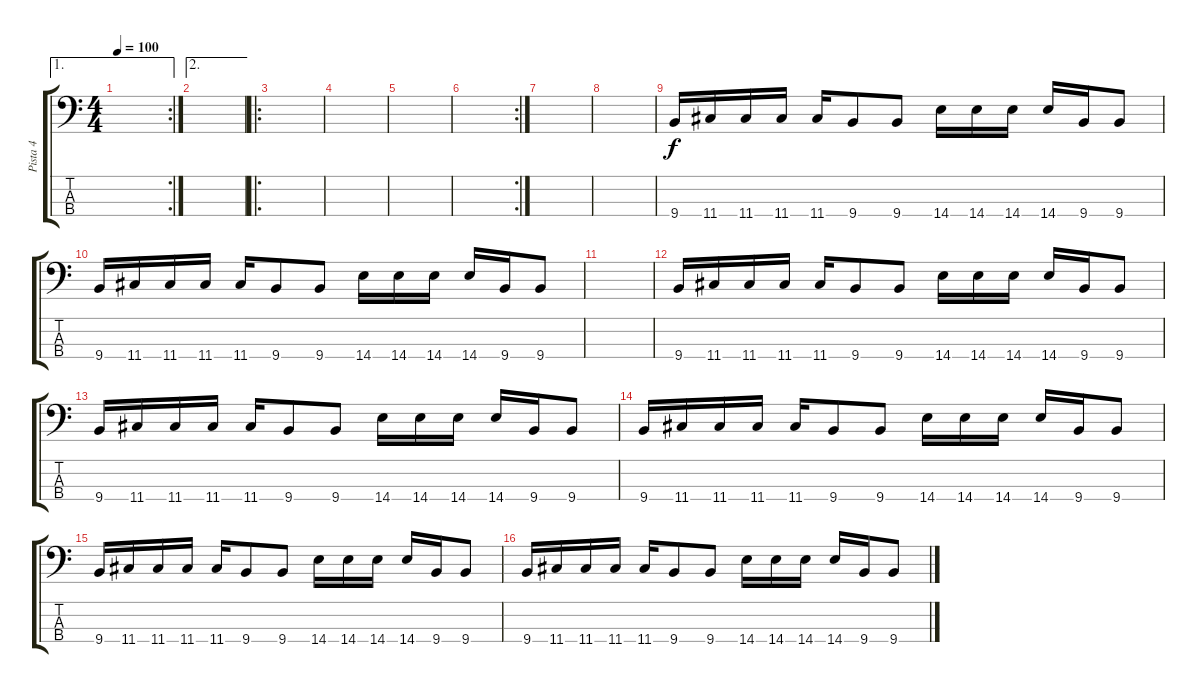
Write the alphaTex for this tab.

\track ("Pista 4" "Pista 4") {instrument distortionguitar}
\staff {score tabs}
\tuning (G2 D2 A1 D1) {hide}
\ae 1
\rc 2
\ts (4 4)
\tempo 100
\clef f4
\ks c
|
\ae 2
|
\ro
|
|
|
\rc 2
|
|
|
9.4.16 11.4.16 11.4.16 11.4.16 11.4.16 9.4.8 9.4.8 14.4.16 14.4.16 14.4.16 14.4.16 9.4.16 9.4.8 |
9.4.16 11.4.16 11.4.16 11.4.16 11.4.16 9.4.8 9.4.8 14.4.16 14.4.16 14.4.16 14.4.16 9.4.16 9.4.8 |
|
9.4.16 11.4.16 11.4.16 11.4.16 11.4.16 9.4.8 9.4.8 14.4.16 14.4.16 14.4.16 14.4.16 9.4.16 9.4.8 |
9.4.16 11.4.16 11.4.16 11.4.16 11.4.16 9.4.8 9.4.8 14.4.16 14.4.16 14.4.16 14.4.16 9.4.16 9.4.8 |
9.4.16 11.4.16 11.4.16 11.4.16 11.4.16 9.4.8 9.4.8 14.4.16 14.4.16 14.4.16 14.4.16 9.4.16 9.4.8 |
9.4.16 11.4.16 11.4.16 11.4.16 11.4.16 9.4.8 9.4.8 14.4.16 14.4.16 14.4.16 14.4.16 9.4.16 9.4.8 |
9.4.16 11.4.16 11.4.16 11.4.16 11.4.16 9.4.8 9.4.8 14.4.16 14.4.16 14.4.16 14.4.16 9.4.16 9.4.8
